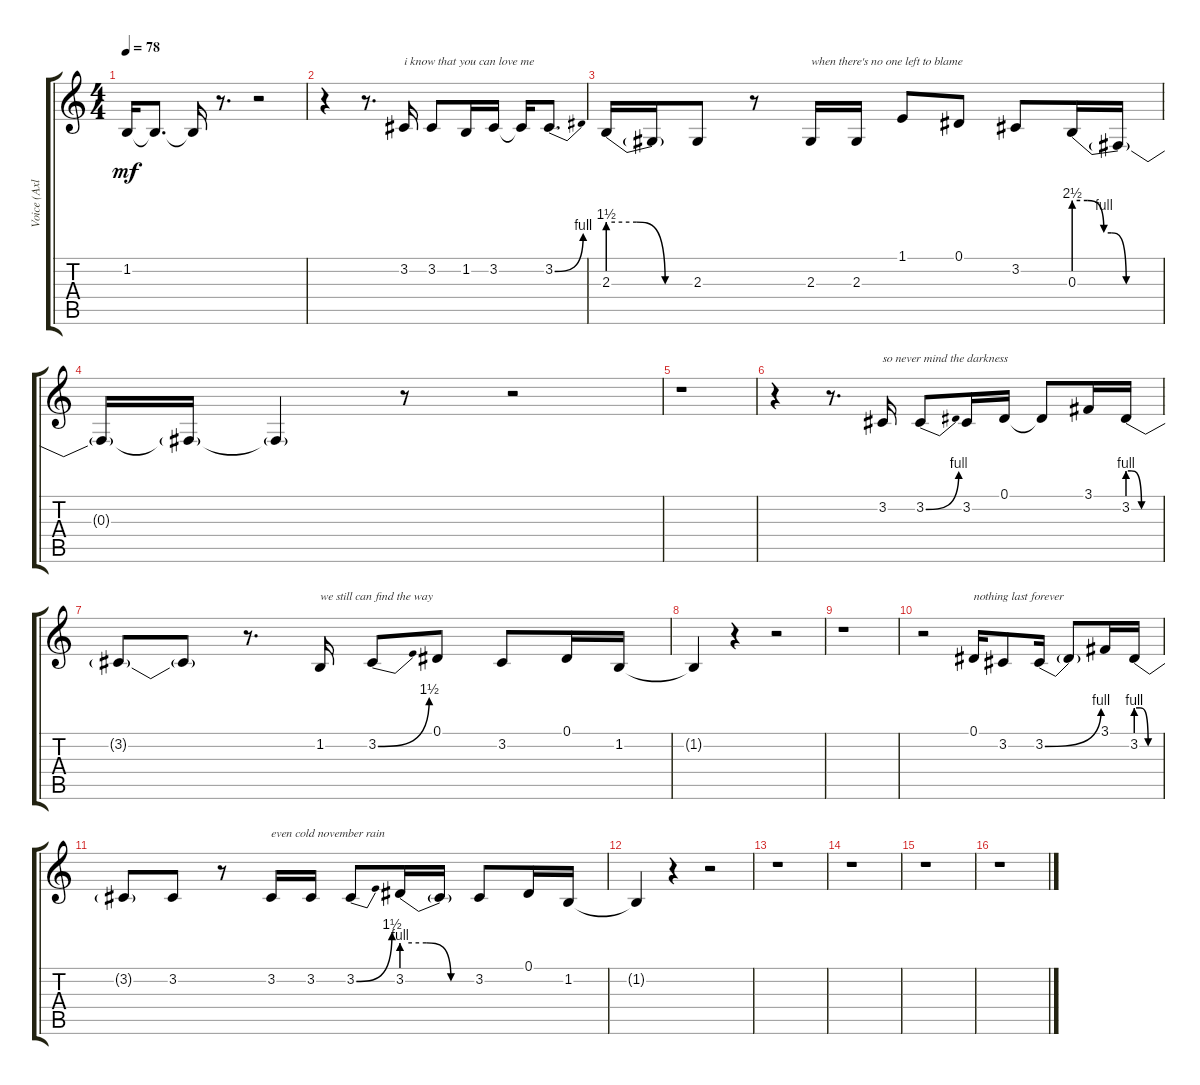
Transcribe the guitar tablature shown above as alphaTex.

\track ("Voice (Axl)" "Voice (Axl") {instrument lead2sawtooth}
\staff {score tabs}
\tuning (Eb4 Bb3 Gb3 Db3 Ab2 Eb2) {hide}
\ts (4 4)
\tempo 78
\clef g2
\ks c
1.2{t}.16{dy mf} 1.2{t}.8{d} 1.2{t}.16 r.8{d} r.2 |
r.4 r.8{d} 3.2.16{txt "i know that you can love me"} 3.2.8 1.2.16 3.2.16 3.2{t}.16 3.2{be (bend 0 0 60 4)}.8{d} |
2.3{be (custom 0 6 20 6 40 0 60 0)}.16 2.3{t}.16 2.3.8 r.8 2.3.16{txt "when there's no one left to blame"} 2.3.16 1.1.8 0.1.8 3.2.8 0.3{be (custom 0 10 9 10 20 4 25 4 35 0 40 0 60 0)}.16 0.3{t}.16 |
0.3{t}.16 0.3{t}.16 0.3{t}.4 r.8 r.2 |
r.1 |
r.4 r.8{d} 3.2.16{txt "so never mind the darkness"} 3.2{be (bend 0 0 60 4)}.8 3.2.16 0.1.16 0.1{t}.8 3.1.16 3.2{be (custom 0 4 6 4 26 0 30 0 40 0 60 0)}.16 |
3.2{t}.8 3.2{t}.8 r.8{d} 1.2.16{txt "we still can find the way"} 3.2{be (bend 0 0 60 6)}.8 0.1.8 3.2.8 0.1.16 1.2.16 |
1.2{t}.4 r.4 r.2 |
r.1 |
r.2 0.1.16{txt "nothing last forever"} 3.2.8 3.2{be (bend 0 0 60 4)}.16 3.2{t}.8 3.1.16 3.2{be (custom 0 4 10 4 31 0 40 0 60 0)}.16 |
3.2{t}.8 3.2.8 r.8 3.2.16{txt "even cold november rain"} 3.2.16 3.2{be (bend 0 0 60 6)}.8 3.2{be (custom 0 4 20 4 40 0 60 0)}.16 3.2{t}.16 3.2.8 0.1.16 1.2.16 |
1.2{t}.4 r.4 r.2 |
r.1 |
r.1 |
r.1 |
r.1
